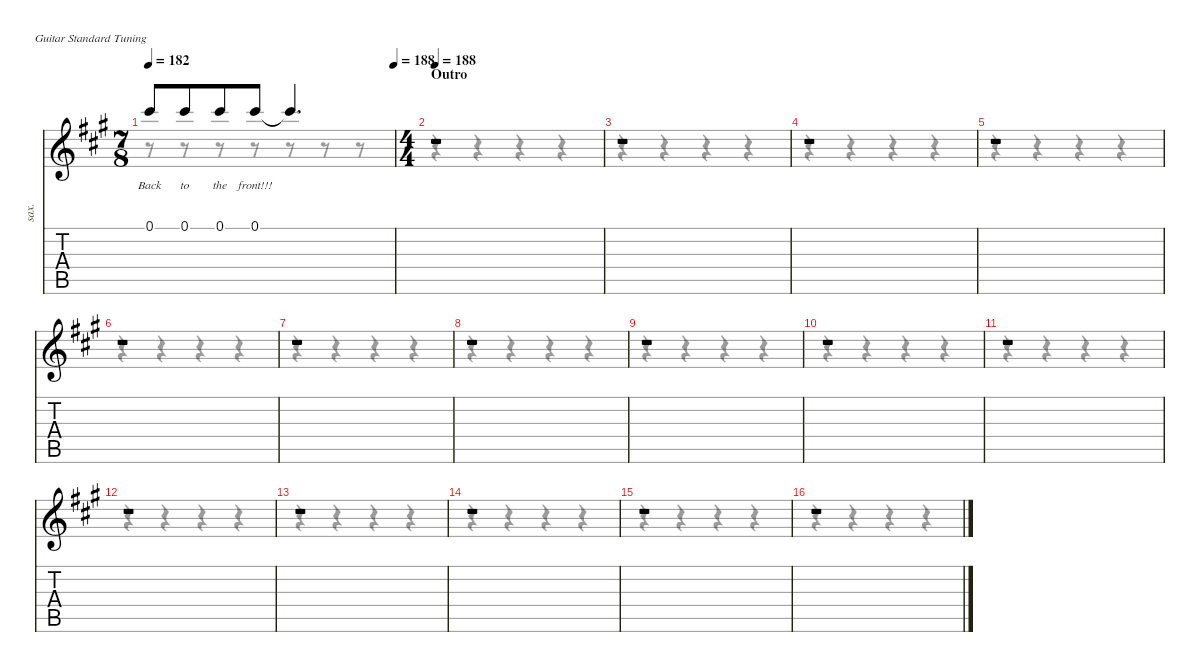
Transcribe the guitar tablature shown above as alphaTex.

\defaultSystemsLayout 4
\hideDynamics
\bracketExtendMode nobrackets
\otherSystemsTrackNameOrientation horizontal
\track ("James Hetfield (Vocals)" "sax.") {instrument baritonesax}
\staff {score tabs}
\tuning (E4 B3 G3 D3 A2 E2)
\displaytranspose 21
\voice
\ts (7 8)
\beaming (8 4 1 1 1)
\tempo 182
\tempo (188 1)
\clef g2
\ks a
0.1{acc #}.8{lyrics (0 "Back") lyrics (1 "") lyrics (2 "") lyrics (3 "") lyrics (4 "") dy f beam Up} 0.1{acc #}.8{lyrics (0 "to") lyrics (1 "") lyrics (2 "") lyrics (3 "") lyrics (4 "") beam Up} 0.1{acc #}.8{lyrics (0 "the") lyrics (1 "") lyrics (2 "") lyrics (3 "") lyrics (4 "") beam Up} 0.1{acc #}.8{lyrics (0 "front!!!") lyrics (1 "") lyrics (2 "") lyrics (3 "") lyrics (4 "") beam Up} 0.1{t acc #}.4{d beam Up} |
\ts (4 4)
\beaming (8 2 2 2 2)
\section ("" "Outro")
\tempo 188
r.1{beam Up} |
r.1{beam Up} |
r.1{beam Up} |
r.1{beam Up} |
r.1{beam Up} |
r.1{beam Up} |
r.1{beam Up} |
r.1{beam Up} |
r.1{beam Up} |
r.1{beam Up} |
r.1{beam Up} |
r.1{beam Up} |
r.1{beam Up} |
r.1{beam Up} |
r.1{beam Up}
\voice
\clef g2
\ottava regular
\simile none
\ks a
r.8{dy mf beam Down} r.8{beam Down} r.8{beam Down} r.8{beam Down} r.8{beam Down} r.8{beam Down} r.8{beam Down} |
r.4{beam Down} r.4{beam Down} r.4{beam Down} r.4{beam Down} |
r.4{beam Down} r.4{beam Down} r.4{beam Down} r.4{beam Down} |
r.4{beam Down} r.4{beam Down} r.4{beam Down} r.4{beam Down} |
r.4{beam Down} r.4{beam Down} r.4{beam Down} r.4{beam Down} |
r.4{beam Down} r.4{beam Down} r.4{beam Down} r.4{beam Down} |
r.4{beam Down} r.4{beam Down} r.4{beam Down} r.4{beam Down} |
r.4{beam Down} r.4{beam Down} r.4{beam Down} r.4{beam Down} |
r.4{beam Down} r.4{beam Down} r.4{beam Down} r.4{beam Down} |
r.4{beam Down} r.4{beam Down} r.4{beam Down} r.4{beam Down} |
r.4{beam Down} r.4{beam Down} r.4{beam Down} r.4{beam Down} |
r.4{beam Down} r.4{beam Down} r.4{beam Down} r.4{beam Down} |
r.4{beam Down} r.4{beam Down} r.4{beam Down} r.4{beam Down} |
r.4{beam Down} r.4{beam Down} r.4{beam Down} r.4{beam Down} |
r.4{beam Down} r.4{beam Down} r.4{beam Down} r.4{beam Down} |
r.4{beam Down} r.4{beam Down} r.4{beam Down} r.4{beam Down}
